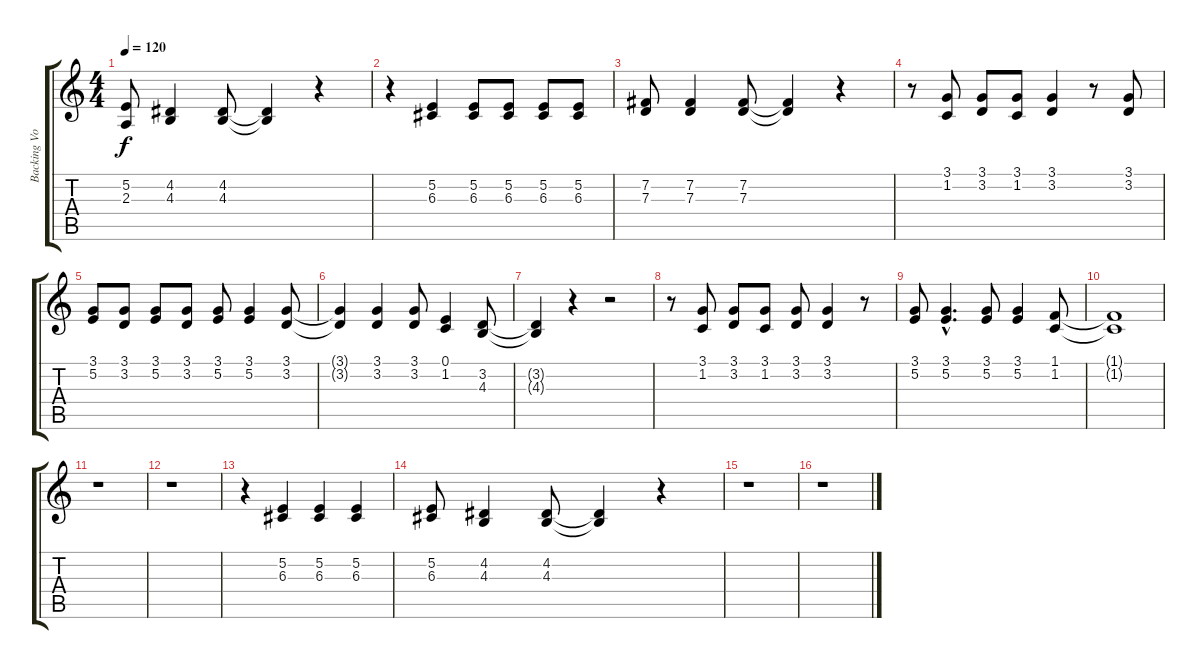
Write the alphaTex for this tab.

\track ("Backing Vocal" "Backing Vo") {instrument oboe}
\staff {score tabs}
\tuning (E4 B3 G3 D3 A2 E2) {hide}
\ts (4 4)
\tempo 120
\clef g2
\ks c
(5.2 2.3).8{dy f} (4.2 4.3).4 (4.2 4.3).8 (4.2{t} 4.3{t}).4 r.4 |
r.4 (5.2 6.3).4 (5.2 6.3).8 (5.2 6.3).8 (5.2 6.3).8 (5.2 6.3).8 |
(7.2 7.3).8 (7.2 7.3).4 (7.2 7.3).8 (7.2{t} 7.3{t}).4 r.4 |
r.8 (3.1 1.2).8 (3.1 3.2).8 (3.1 1.2).8 (3.1 3.2).4 r.8 (3.1 3.2).8 |
(3.1 5.2).8 (3.1 3.2).8 (3.1 5.2).8 (3.1 3.2).8 (3.1 5.2).8 (3.1 5.2).4 (3.1 3.2).8 |
(3.1{t} 3.2{t}).4 (3.1 3.2).4 (3.1 3.2).8 (0.1 1.2).4 (3.2 4.3).8 |
(3.2{t} 4.3{t}).4 r.4 r.2 |
r.8 (3.1 1.2).8 (3.1 3.2).8 (3.1 1.2).8 (3.1 3.2).8 (3.1 3.2).4 r.8 |
(3.1 5.2).8 (3.1{hac} 5.2{hac}).4{d} (3.1 5.2).8 (3.1 5.2).4 (1.1 1.2).8 |
(1.1{t} 1.2{t}).1 |
r.1 |
r.1 |
r.4 (5.2 6.3).4 (5.2 6.3).4 (5.2 6.3).4 |
(5.2 6.3).8 (4.2 4.3).4 (4.2 4.3).8 (4.2{t} 4.3{t}).4 r.4 |
r.1 |
r.1
